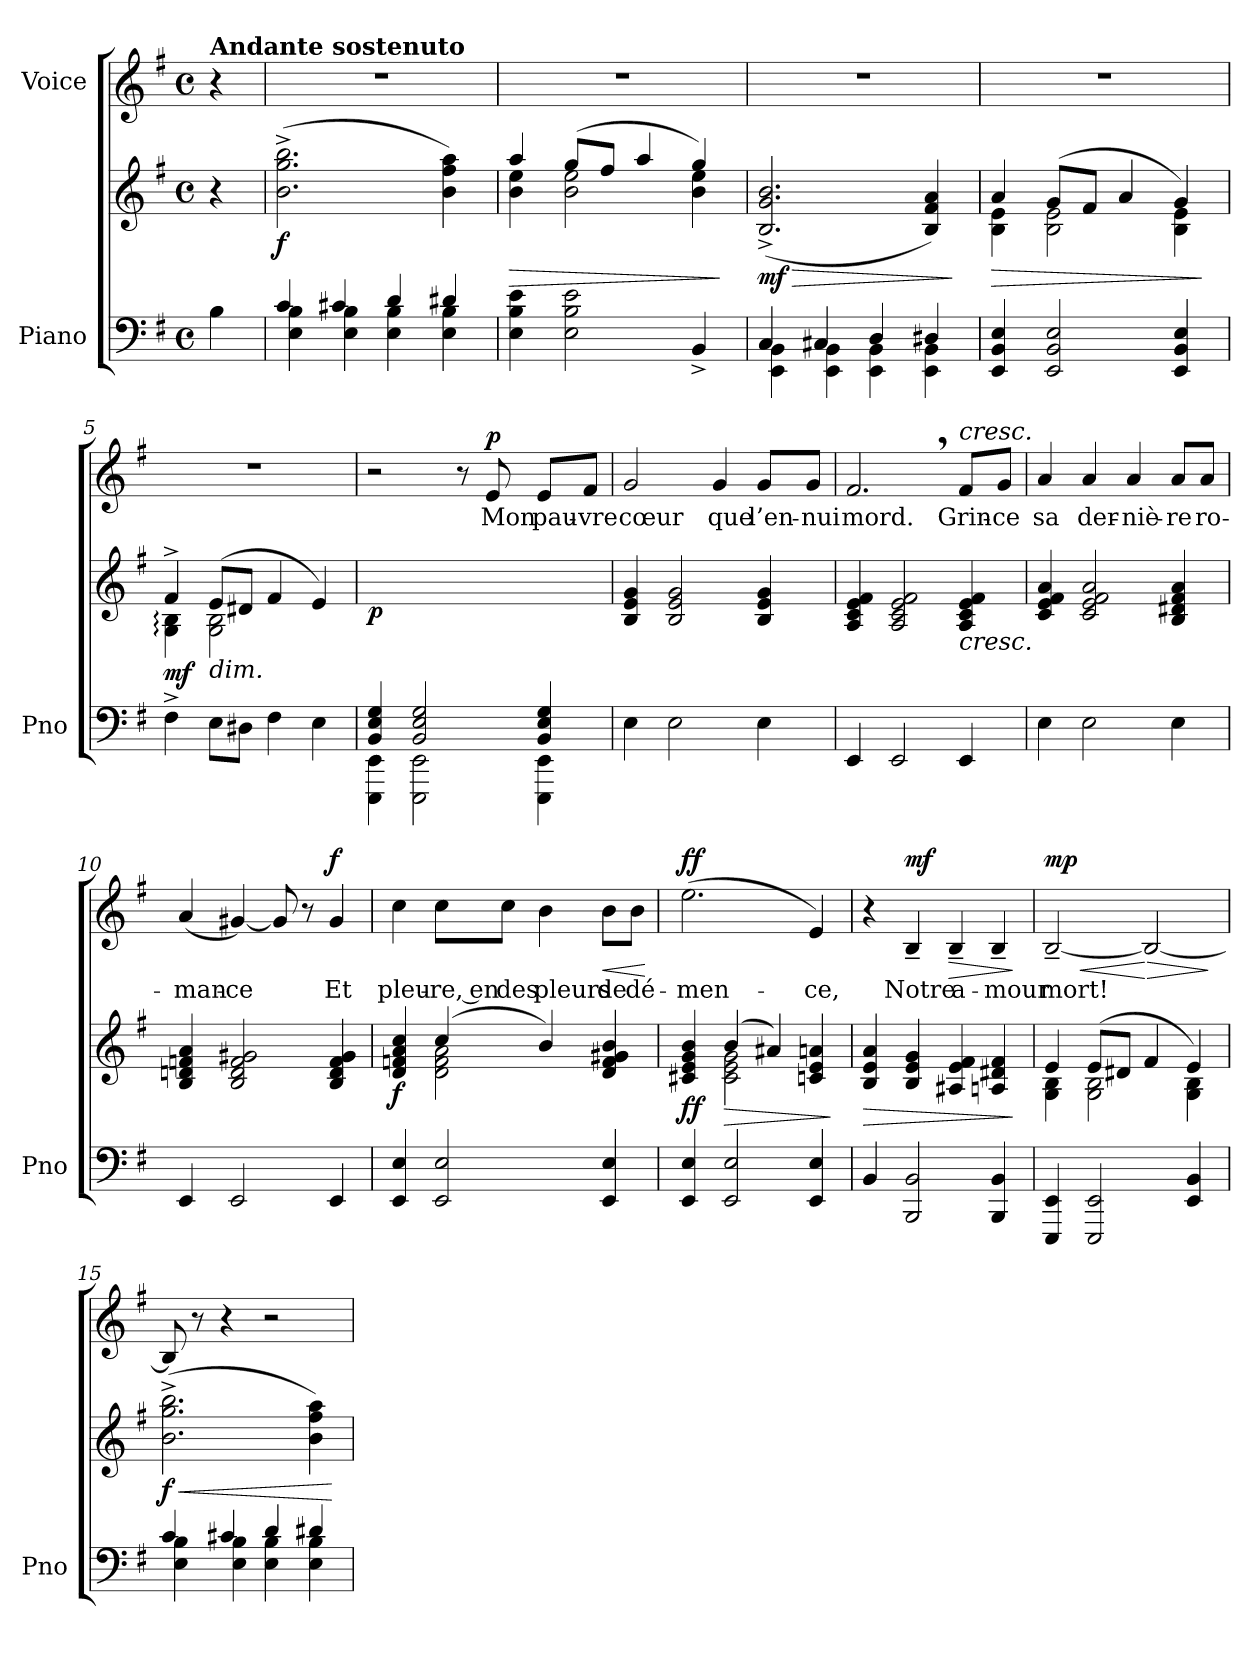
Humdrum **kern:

**kern	**kern	**dynam	**kern	**text	**dynam
*part2	*part2	*part2	*part1	*part1	*part1
*staff3	*staff2	*staff2/3	*staff1	*staff1	*staff1
*I"Piano	*	*	*I"Voice	*	*
*I'Pno	*	*	*	*	*
*clefF4	*clefG2	*	*clefG2	*	*
*k[f#]	*k[f#]	*	*k[f#]	*	*
*M4/4	*M4/4	*	*M4/4	*	*
*met(c)	*met(c)	*	*met(c)	*	*
*MM80	*MM80	*	*MM80	*	*
=	=	=	=	=	=
!	!	!	!LO:TX:a:B:t=Andante sostenuto	!	!
4B\	4r	.	4r	.	.
=1	=1	=1	=1	=1	=1
*^	*	*	*	*	*
!	!	!	!LO:DY:b	!	!	!
4c/	4E\ 4B\	(>2.b\^ 2.gg\^ 2.bb\^	f	1r	.	.
4c#X/	4E\ 4B\	.	.	.	.	.
4d/	4E\ 4B\	.	.	.	.	.
4d#X/	4E\ 4B\	4b\ 4ff#\ 4aa\)	.	.	.	.
=2	=2	=2	=2	=2	=2	=2
!	!	!	!LO:HP:b	!	!	!
*v	*v	*^	*	*	*	*
4E\ 4B\ 4e\	4aa/	4b\ 4ee\	>	1r	.	.
2E\ 2B\ 2e\	(>8gg/L	2b\ 2ee\	.	.	.	.
.	8ff#/J	.	.	.	.	.
.	4aa/	.	.	.	.	.
4BB^/	4gg/)	4b\ 4ee\	.	.	.	.
*	*v	*v	*	*	*	*
.	.	]	.	.	.
=3	=3	=3	=3	=3	=3
*^	*	*	*	*	*
!	!	!	!LO:HP:b	!	!	!
!	!	!	!LO:DY:n=1:b	!	!	!
4C/	4EE\ 4BB\	(>2.B/^ 2.g/^ 2.b/^	> mf	1r	.	.
4C#X/	4EE\ 4BB\	.	.	.	.	.
4D/	4EE\ 4BB\	.	.	.	.	.
4D#X/	4EE\ 4BB\	4B/ 4f#/ 4a/)	.	.	.	.
*v	*v	*	*	*	*	*
.	.	]	.	.	.
!!LO:LB:g=z
=4	=4	=4	=4	=4	=4
!	!	!LO:HP:b	!	!	!
*	*^	*	*	*	*
4EE/ 4BB/ 4E/	4a/	4B\ 4e\	>	1r	.	.
2EE/ 2BB/ 2E/	(>8g/L	2B\ 2e\	.	.	.	.
.	8f#/J	.	.	.	.	.
.	4a/	.	.	.	.	.
4EE/ 4BB/ 4E/	4g/)	4B\ 4e\	.	.	.	.
*	*v	*v	*	*	*	*
.	.	]	.	.	.
=5	=5	=5	=5	=5	=5
*	*^	*	*	*	*
!	!	!	!LO:DY:b	!	!	!
4F#^\	4f#^/	4G\: 4B\:	mf	1r	.	.
!	!LO:TX:b:i:t=dim.	!	!	!	!	!
8E\L	(>8e/L	2G\ 2B\	.	.	.	.
8D#X\J	8d#X/J	.	.	.	.	.
4F#\	4f#/	.	.	.	.	.
4E\	4e/)	4ryy	.	.	.	.
=6	=6	=6	=6	=6	=6	=6
*^	*	*	*	*	*	*
!	!	!	!	!LO:DY:b	!	!	!
*	*	*v	*v	*	*	*	*
4BB/ 4E/ 4G/	4EEE\ 4EE\	1ryy	p	2r	.	.
2BB/ 2E/ 2G/	2EEE\ 2EE\	.	.	.	.	.
.	.	.	.	8r	.	.
!	!	!	!	!	!LO:LY:b	!LO:DY:a
.	.	.	.	8e/	Mon	p
!	!	!	!	!	!LO:LY:b	!
4BB/ 4E/ 4G/	4EEE\ 4EE\	.	.	8e/L	pau-	.
!	!	!	!	!	!LO:LY:b	!
.	.	.	.	8f#/J	-vre	.
*v	*v	*	*	*	*	*
!!LO:LB:g=z
=7	=7	=7	=7	=7	=7
!	!	!	!	!LO:LY:b	!
4E\	4B/ 4e/ 4g/	.	2g/	cœur	.
2E\	2B/ 2e/ 2g/	.	.	.	.
!	!	!	!	!LO:LY:b	!
.	.	.	4g/	que	.
!	!	!	!	!LO:LY:b	!
4E\	4B/ 4e/ 4g/	.	8g/L	l’en-	.
!	!	!	!	!LO:LY:b	!
.	.	.	8g/J	-nui	.
=8	=8	=8	=8	=8	=8
!	!	!	!	!LO:LY:b	!
4EE/	4A/ 4c/ 4e/ 4f#/	.	2.f#,/	mord.	.
2EE/	2A/ 2c/ 2e/ 2f#/	.	.	.	.
!	!	!	!LO:TX:a:i:t=cresc.	!	!
!	!LO:TX:b:i:t=cresc.	!	!	!	!
!	!	!	!	!LO:LY:b	!
4EE/	4A/ 4c/ 4e/ 4f#/	.	8f#/L	Grin-	.
!	!	!	!	!LO:LY:b	!
.	.	.	8g/J	-ce	.
=9	=9	=9	=9	=9	=9
!	!	!	!	!LO:LY:b	!
4E\	4c/ 4e/ 4f#/ 4a/	.	4a/	sa	.
!	!	!	!	!LO:LY:b	!
2E\	2c/ 2e/ 2f#/ 2a/	.	4a/	der-	.
!	!	!	!	!LO:LY:b	!
.	.	.	4a/	-niè-	.
!	!	!	!	!LO:LY:b	!
4E\	4B/ 4d#X/ 4f#/ 4a/	.	8a/L	-re	.
!	!	!	!	!LO:LY:b	!
.	.	.	8a/J	ro-	.
!!LO:PB:g=z
=10	=10	=10	=10	=10	=10
!	!	!	!	!LO:LY:b	!
4EE/	4B/ 4dn/ 4fn/ 4a/	.	(<4a/	-man-	.
!	!	!	!	!LO:LY:b	!
2EE/	2B/ 2d/ 2f/ 2g#X/	.	[4g#X/)	-ce	.
.	.	.	8g#/]	.	.
.	.	.	8r	.	.
!	!	!	!	!LO:LY:b	!LO:DY:a
4EE/	4B/ 4d/ 4f/ 4g#/	.	4g#/	Et	f
=11	=11	=11	=11	=11	=11
*	*^	*	*	*	*
!	!	!	!LO:DY:b	!	!LO:LY:b	!
4EE/ 4E/	4d/ 4fn/ 4a/ 4cc/	4ryy	f	4cc\	pleu-	.
!	!	!	!	!	!LO:LY:b	!
2EE/ 2E/	(>4cc/	2d\ 2f\ 2a\	.	8cc\L	-re, en	.
!	!	!	!	!	!LO:LY:b	!
.	.	.	.	8cc\J	des	.
!	!	!	!	!	!LO:LY:b	!
.	4b/)	.	.	4b\	pleurs	.
!	!	!	!	!	!LO:LY:b	!LO:HP:b
4EE/ 4E/	4d/ 4f/ 4g#X/ 4b/	4ryy	.	8b\L	de	<
!	!	!	!	!	!LO:LY:b	!
.	.	.	.	8b\J	dé-	.
*	*v	*v	*	*	*	*
.	.	.	.	.	[
=12	=12	=12	=12	=12	=12
*	*^	*	*	*	*
!	!	!	!LO:DY:b	!	!LO:LY:b	!LO:DY:a
4EE/ 4E/	4c#X/ 4e/ 4g/ 4b/	4ryy	ff	(>2.ee\	-men-	ff
!	!	!	!LO:HP:b	!	!	!
2EE/ 2E/	(>4b/	2c#\ 2e\ 2g\	>	.	.	.
.	4a#X/)	.	.	.	.	.
!	!	!	!	!	!LO:LY:b	!
4EE/ 4E/	4cn/ 4e/ 4an/	4ryy	.	4e/)	-ce,	.
*	*v	*v	*	*	*	*
.	.	]	.	.	.
!!LO:LB:g=z
=13	=13	=13	=13	=13	=13
!	!	!LO:HP:b	!	!	!
4BB/	4B/ 4e/ 4a/	>	4r	.	.
!	!	!	!	!LO:LY:b	!LO:DY:a
2BBB/ 2BB/	4B/ 4e/ 4g/	.	4B~/	Notre	mf
!	!	!	!	!LO:LY:b	!LO:HP:b
.	4A#X/ 4e/ 4f#/	.	4B~/	a-	>
!	!	!	!	!LO:LY:b	!
4BBB/ 4BB/	4An/ 4d#X/ 4f#/	.	4B~/	-mour	.
.	.	]	.	.	]
=14	=14	=14	=14	=14	=14
*	*^	*	*	*	*
!	!	!	!	!	!LO:LY:b	!LO:HP:b
!	!	!	!	!	!	!LO:DY:n=1:a
4EEE/ 4EE/	4e/	4G\ 4B\	.	[2B~/	mort!	< mp
2EEE/ 2EE/	(>8e/L	2G\ 2B\	.	.	.	.
.	8d#X/J	.	.	.	.	.
!	!	!	!	!	!	!LO:HP:n=1:b
.	4f#/	.	.	2B/_	.	[ >
4EE/ 4BB/	4e/)	4G\ 4B\	.	.	.	.
*	*v	*v	*	*	*	*
.	.	.	.	.	]
=15	=15	=15	=15	=15	=15
*^	*	*	*	*	*
!	!	!	!LO:HP:b	!	!	!
!	!	!	!LO:DY:n=1:b	!	!	!
4c/	4E\ 4B\	(>2.b\^ 2.gg\^ 2.bb\^	< f	8B/]	.	.
.	.	.	.	8r	.	.
4c#X/	4E\ 4B\	.	.	4r	.	.
4d/	4E\ 4B\	.	.	2r	.	.
4d#X/	4E\ 4B\	4b\ 4ff#\ 4aa\)	.	.	.	.
*v	*v	*	*	*	*	*
.	.	[	.	.	.
=	=	=	=	=	=
*-	*-	*-	*-	*-	*-
